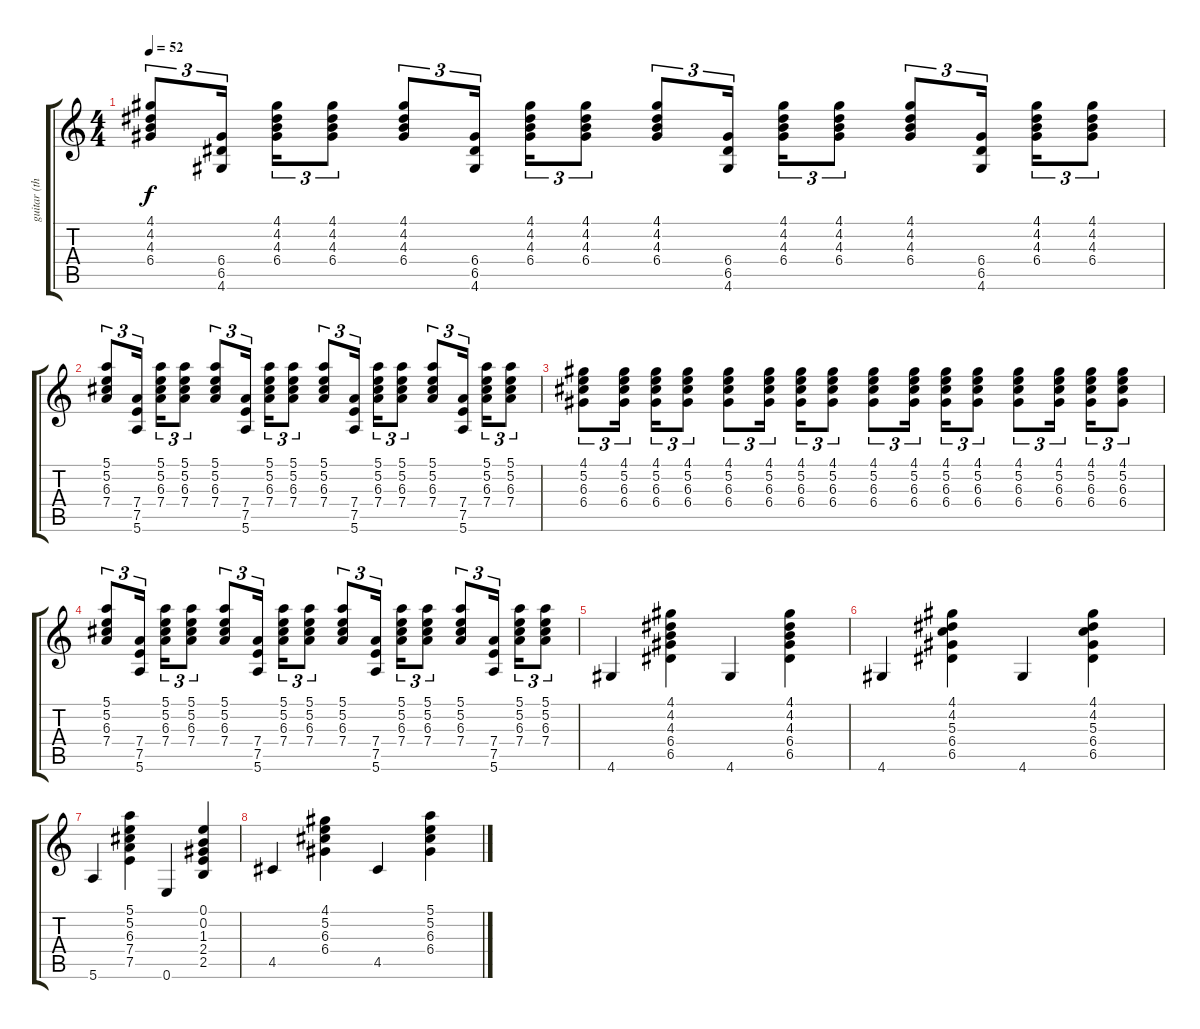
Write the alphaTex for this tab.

\track ("guitar (thom)" "guitar (th") {instrument acousticguitarsteel}
\staff {score tabs}
\tuning (E4 B3 G3 D3 A2 E2) {hide}
\ts (4 4)
\tempo 52
\clef g2
\ks c
(4.1 4.2 4.3 6.4).8{tu (3 2) dy f} (6.4 6.5 4.6).16{tu (3 2)} (4.1 4.2 4.3 6.4).16{tu (3 2)} (4.1 4.2 4.3 6.4).8{tu (3 2)} (4.1 4.2 4.3 6.4).8{tu (3 2)} (6.4 6.5 4.6).16{tu (3 2)} (4.1 4.2 4.3 6.4).16{tu (3 2)} (4.1 4.2 4.3 6.4).8{tu (3 2)} (4.1 4.2 4.3 6.4).8{tu (3 2)} (6.4 6.5 4.6).16{tu (3 2)} (4.1 4.2 4.3 6.4).16{tu (3 2)} (4.1 4.2 4.3 6.4).8{tu (3 2)} (4.1 4.2 4.3 6.4).8{tu (3 2)} (6.4 6.5 4.6).16{tu (3 2)} (4.1 4.2 4.3 6.4).16{tu (3 2)} (4.1 4.2 4.3 6.4).8{tu (3 2)} |
(5.1 5.2 6.3 7.4).8{tu (3 2)} (7.4 7.5 5.6).16{tu (3 2)} (5.1 5.2 6.3 7.4).16{tu (3 2)} (5.1 5.2 6.3 7.4).8{tu (3 2)} (5.1 5.2 6.3 7.4).8{tu (3 2)} (7.4 7.5 5.6).16{tu (3 2)} (5.1 5.2 6.3 7.4).16{tu (3 2)} (5.1 5.2 6.3 7.4).8{tu (3 2)} (5.1 5.2 6.3 7.4).8{tu (3 2)} (7.4 7.5 5.6).16{tu (3 2)} (5.1 5.2 6.3 7.4).16{tu (3 2)} (5.1 5.2 6.3 7.4).8{tu (3 2)} (5.1 5.2 6.3 7.4).8{tu (3 2)} (7.4 7.5 5.6).16{tu (3 2)} (5.1 5.2 6.3 7.4).16{tu (3 2)} (5.1 5.2 6.3 7.4).8{tu (3 2)} |
(4.1 5.2 6.3 6.4).8{tu (3 2)} (4.1 5.2 6.3 6.4).16{tu (3 2)} (4.1 5.2 6.3 6.4).16{tu (3 2)} (4.1 5.2 6.3 6.4).8{tu (3 2)} (4.1 5.2 6.3 6.4).8{tu (3 2)} (4.1 5.2 6.3 6.4).16{tu (3 2)} (4.1 5.2 6.3 6.4).16{tu (3 2)} (4.1 5.2 6.3 6.4).8{tu (3 2)} (4.1 5.2 6.3 6.4).8{tu (3 2)} (4.1 5.2 6.3 6.4).16{tu (3 2)} (4.1 5.2 6.3 6.4).16{tu (3 2)} (4.1 5.2 6.3 6.4).8{tu (3 2)} (4.1 5.2 6.3 6.4).8{tu (3 2)} (4.1 5.2 6.3 6.4).16{tu (3 2)} (4.1 5.2 6.3 6.4).16{tu (3 2)} (4.1 5.2 6.3 6.4).8{tu (3 2)} |
(5.1 5.2 6.3 7.4).8{tu (3 2)} (7.4 7.5 5.6).16{tu (3 2)} (5.1 5.2 6.3 7.4).16{tu (3 2)} (5.1 5.2 6.3 7.4).8{tu (3 2)} (5.1 5.2 6.3 7.4).8{tu (3 2)} (7.4 7.5 5.6).16{tu (3 2)} (5.1 5.2 6.3 7.4).16{tu (3 2)} (5.1 5.2 6.3 7.4).8{tu (3 2)} (5.1 5.2 6.3 7.4).8{tu (3 2)} (7.4 7.5 5.6).16{tu (3 2)} (5.1 5.2 6.3 7.4).16{tu (3 2)} (5.1 5.2 6.3 7.4).8{tu (3 2)} (5.1 5.2 6.3 7.4).8{tu (3 2)} (7.4 7.5 5.6).16{tu (3 2)} (5.1 5.2 6.3 7.4).16{tu (3 2)} (5.1 5.2 6.3 7.4).8{tu (3 2)} |
4.6.4 (4.1 4.2 4.3 6.4 6.5).4 4.6.4 (4.1 4.2 4.3 6.4 6.5).4 |
4.6.4 (4.1 4.2 5.3 6.4 6.5).4 4.6.4 (4.1 4.2 5.3 6.4 6.5).4 |
5.6.4 (5.1 5.2 6.3 7.4 7.5).4 0.6.4 (0.1 0.2 1.3 2.4 2.5).4 |
4.5.4 (4.1 5.2 6.3 6.4).4 4.5.4 (5.1 5.2 6.3 6.4).4
